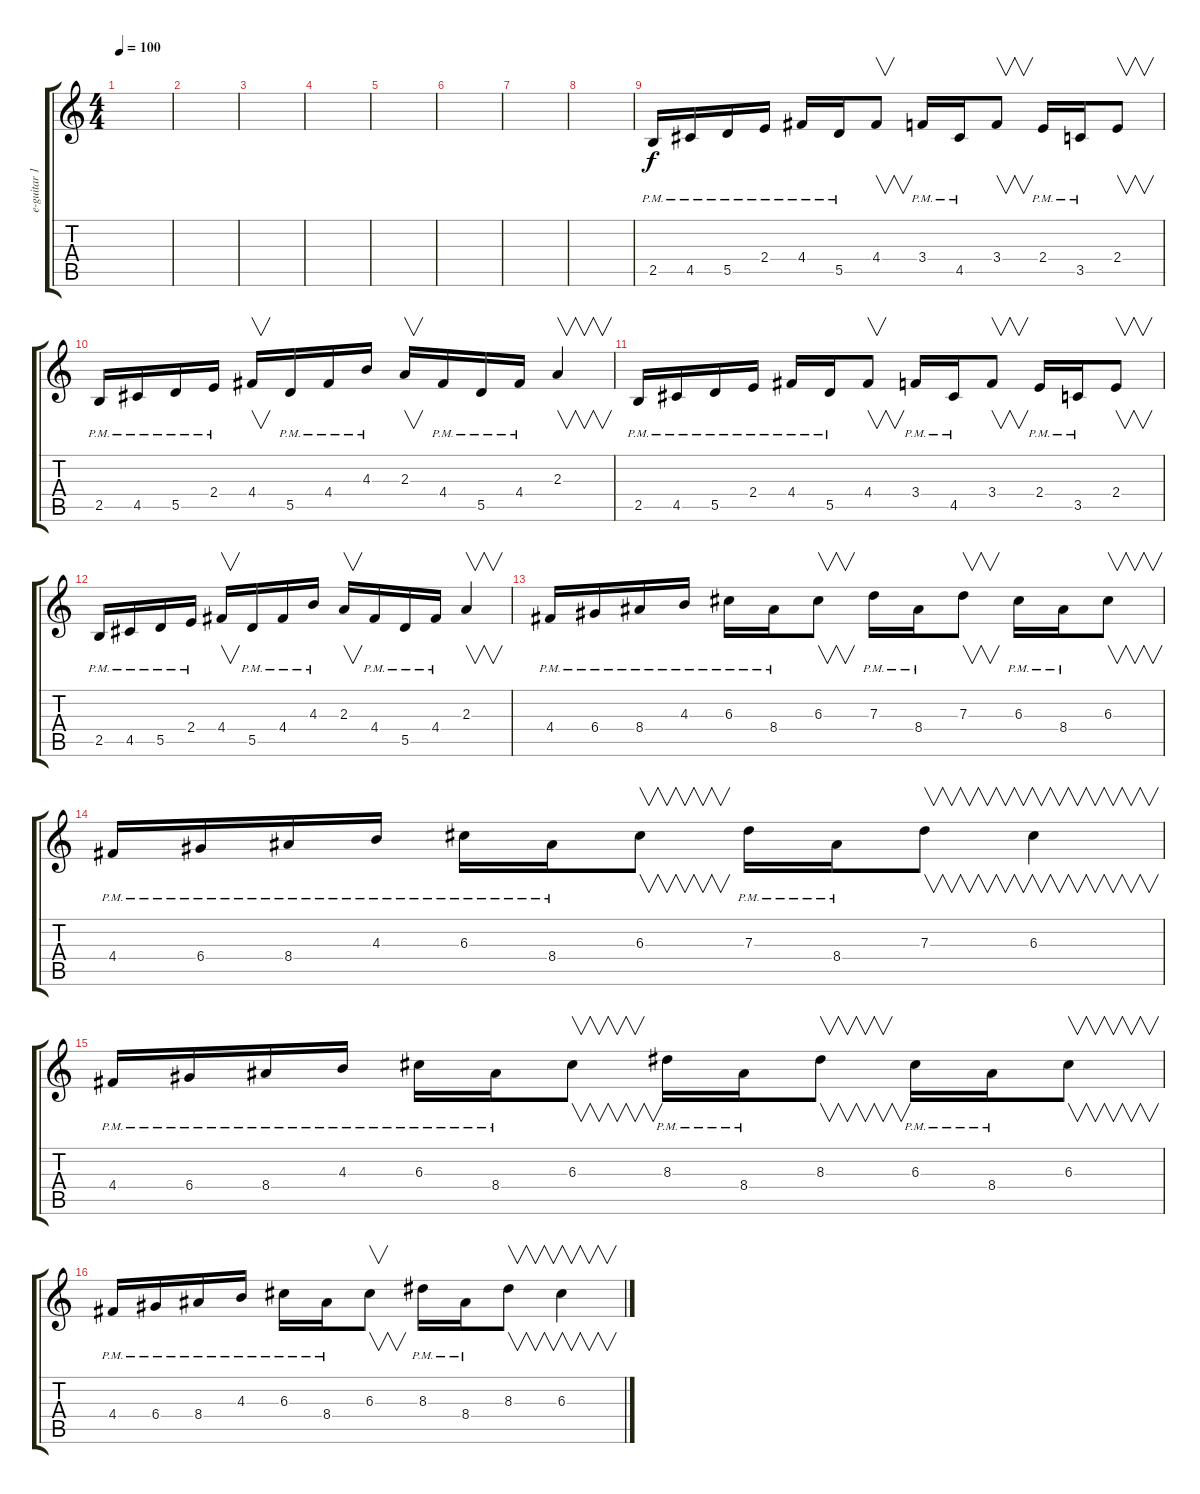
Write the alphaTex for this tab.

\track ("e-guitar 1" "e-guitar 1") {instrument overdrivenguitar}
\staff {score tabs}
\tuning (E4 B3 G3 D3 A2 E2) {hide}
\ts (4 4)
\tempo 100
\clef g2
\ks c
|
|
|
|
|
|
|
|
2.5{pm}.16 4.5{pm}.16 5.5{pm}.16 2.4{pm}.16 4.4{pm}.16 5.5{pm}.16 4.4.8{v} 3.4{pm}.16 4.5{pm}.16 3.4.8{v} 2.4{pm}.16 3.5{pm}.16 2.4.8{v} |
2.5{pm}.16 4.5{pm}.16 5.5{pm}.16 2.4{pm}.16 4.4.16{v} 5.5{pm}.16 4.4{pm}.16 4.3{pm}.16 2.3.16{v} 4.4{pm}.16 5.5{pm}.16 4.4{pm}.16 2.3.4{v} |
2.5{pm}.16 4.5{pm}.16 5.5{pm}.16 2.4{pm}.16 4.4{pm}.16 5.5{pm}.16 4.4.8{v} 3.4{pm}.16 4.5{pm}.16 3.4.8{v} 2.4{pm}.16 3.5{pm}.16 2.4.8{v} |
2.5{pm}.16 4.5{pm}.16 5.5{pm}.16 2.4{pm}.16 4.4.16{v} 5.5{pm}.16 4.4{pm}.16 4.3{pm}.16 2.3.16{v} 4.4{pm}.16 5.5{pm}.16 4.4{pm}.16 2.3.4{v} |
4.4{pm}.16 6.4{pm}.16 8.4{pm}.16 4.3{pm}.16 6.3{pm}.16 8.4{pm}.16 6.3.8{v} 7.3{pm}.16 8.4{pm}.16 7.3.8{v} 6.3{pm}.16 8.4{pm}.16 6.3.8{v} |
4.4{pm}.16 6.4{pm}.16 8.4{pm}.16 4.3{pm}.16 6.3{pm}.16 8.4{pm}.16 6.3.8{v} 7.3{pm}.16 8.4{pm}.16 7.3.8{v} 6.3.4{v} |
4.4{pm}.16 6.4{pm}.16 8.4{pm}.16 4.3{pm}.16 6.3{pm}.16 8.4{pm}.16 6.3.8{v} 8.3{pm}.16 8.4{pm}.16 8.3.8{v} 6.3{pm}.16 8.4{pm}.16 6.3.8{v} |
4.4{pm}.16 6.4{pm}.16 8.4{pm}.16 4.3{pm}.16 6.3{pm}.16 8.4{pm}.16 6.3.8{v} 8.3{pm}.16 8.4{pm}.16 8.3.8{v} 6.3.4{v}
